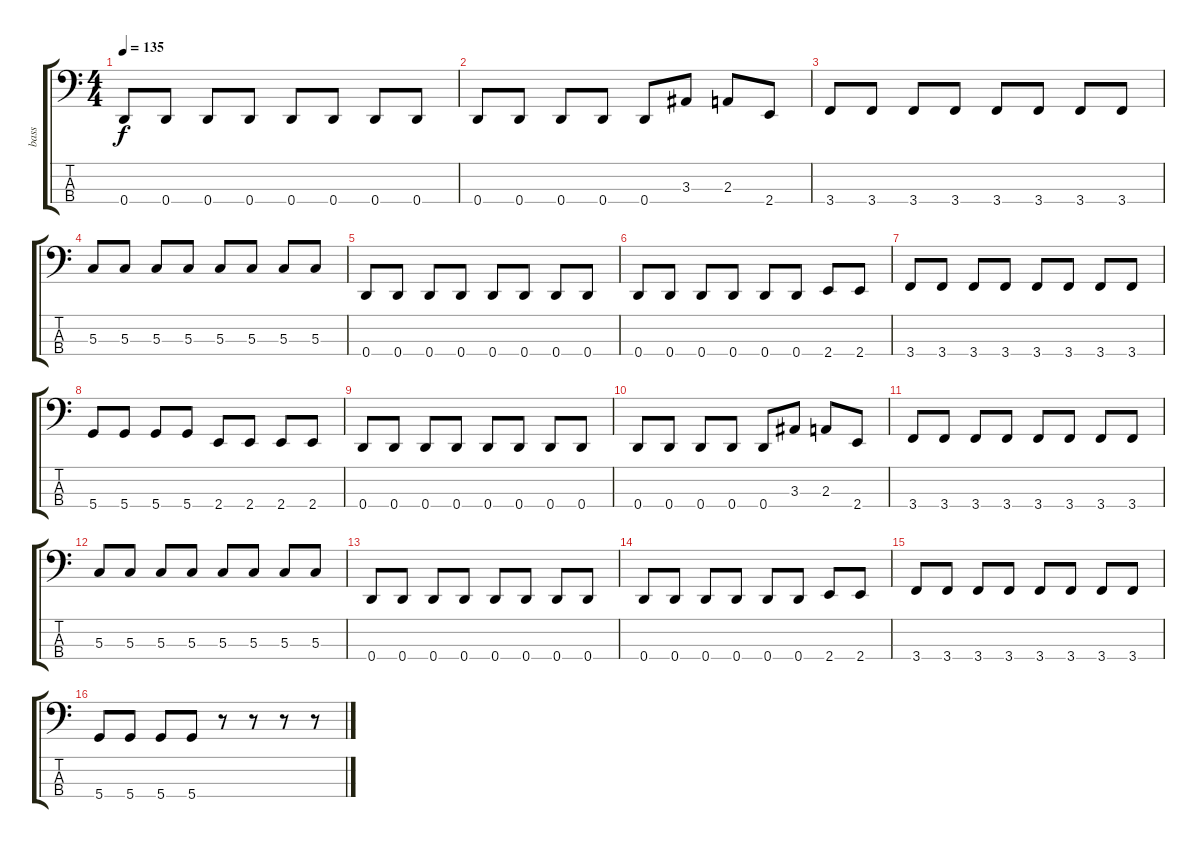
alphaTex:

\track ("bass" "bass") {instrument electricbassfinger}
\staff {score tabs}
\tuning (F2 C2 G1 D1) {hide}
\ts (4 4)
\tempo 135
\clef f4
\ks c
0.4.8{dy f} 0.4.8 0.4.8 0.4.8 0.4.8 0.4.8 0.4.8 0.4.8 |
0.4.8 0.4.8 0.4.8 0.4.8 0.4.8 3.3.8 2.3.8 2.4.8 |
3.4.8 3.4.8 3.4.8 3.4.8 3.4.8 3.4.8 3.4.8 3.4.8 |
5.3.8 5.3.8 5.3.8 5.3.8 5.3.8 5.3.8 5.3.8 5.3.8 |
0.4.8 0.4.8 0.4.8 0.4.8 0.4.8 0.4.8 0.4.8 0.4.8 |
0.4.8 0.4.8 0.4.8 0.4.8 0.4.8 0.4.8 2.4.8 2.4.8 |
3.4.8 3.4.8 3.4.8 3.4.8 3.4.8 3.4.8 3.4.8 3.4.8 |
5.4.8 5.4.8 5.4.8 5.4.8 2.4.8 2.4.8 2.4.8 2.4.8 |
0.4.8 0.4.8 0.4.8 0.4.8 0.4.8 0.4.8 0.4.8 0.4.8 |
0.4.8 0.4.8 0.4.8 0.4.8 0.4.8 3.3.8 2.3.8 2.4.8 |
3.4.8 3.4.8 3.4.8 3.4.8 3.4.8 3.4.8 3.4.8 3.4.8 |
5.3.8 5.3.8 5.3.8 5.3.8 5.3.8 5.3.8 5.3.8 5.3.8 |
0.4.8 0.4.8 0.4.8 0.4.8 0.4.8 0.4.8 0.4.8 0.4.8 |
0.4.8 0.4.8 0.4.8 0.4.8 0.4.8 0.4.8 2.4.8 2.4.8 |
3.4.8 3.4.8 3.4.8 3.4.8 3.4.8 3.4.8 3.4.8 3.4.8 |
5.4.8 5.4.8 5.4.8 5.4.8 r.8 r.8 r.8 r.8
